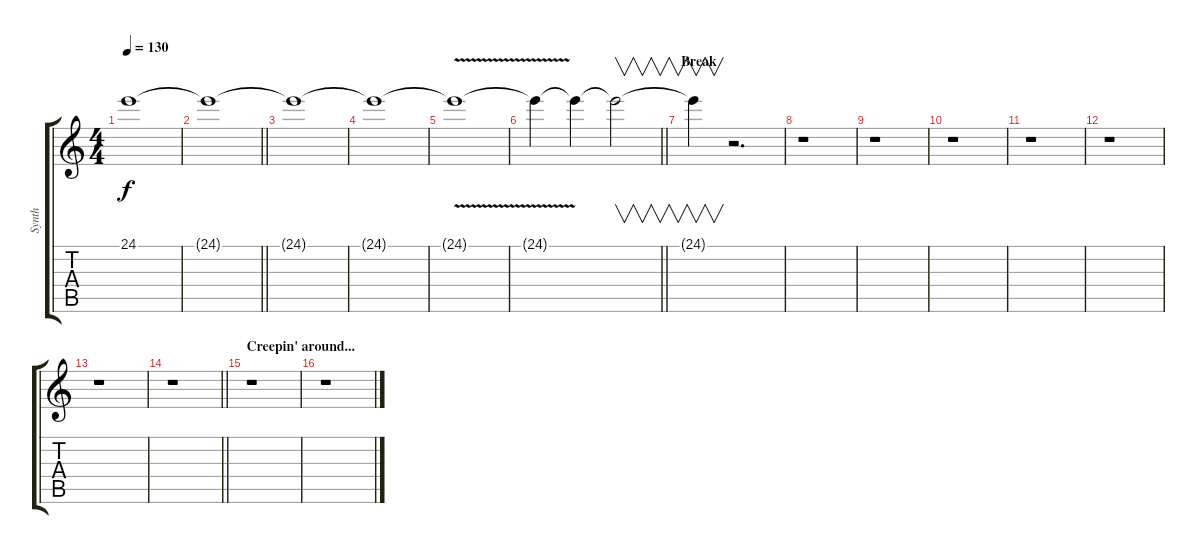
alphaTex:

\track ("Synth" "Synth") {instrument synthbrass1}
\staff {score tabs}
\tuning (E4 B3 G3 D3 A2 D2) {hide}
\ts (4 4)
\tempo 130
\clef g2
\ks c
24.1{t}.1{dy f} |
\barLineRight lightlight
24.1{t}.1 |
24.1{t}.1 |
24.1{t}.1 |
24.1{v t}.1{volume 14} |
\barLineRight lightlight
24.1{t}.4 24.1{t}.4 24.1{t}.2{v volume 5} |
\section ("" "Break")
24.1{t}.4{v} r.2{d} |
r.1{volume 16} |
r.1 |
r.1 |
r.1 |
r.1 |
r.1 |
\barLineRight lightlight
r.1 |
\section ("" "Creepin' around...")
r.1 |
r.1
